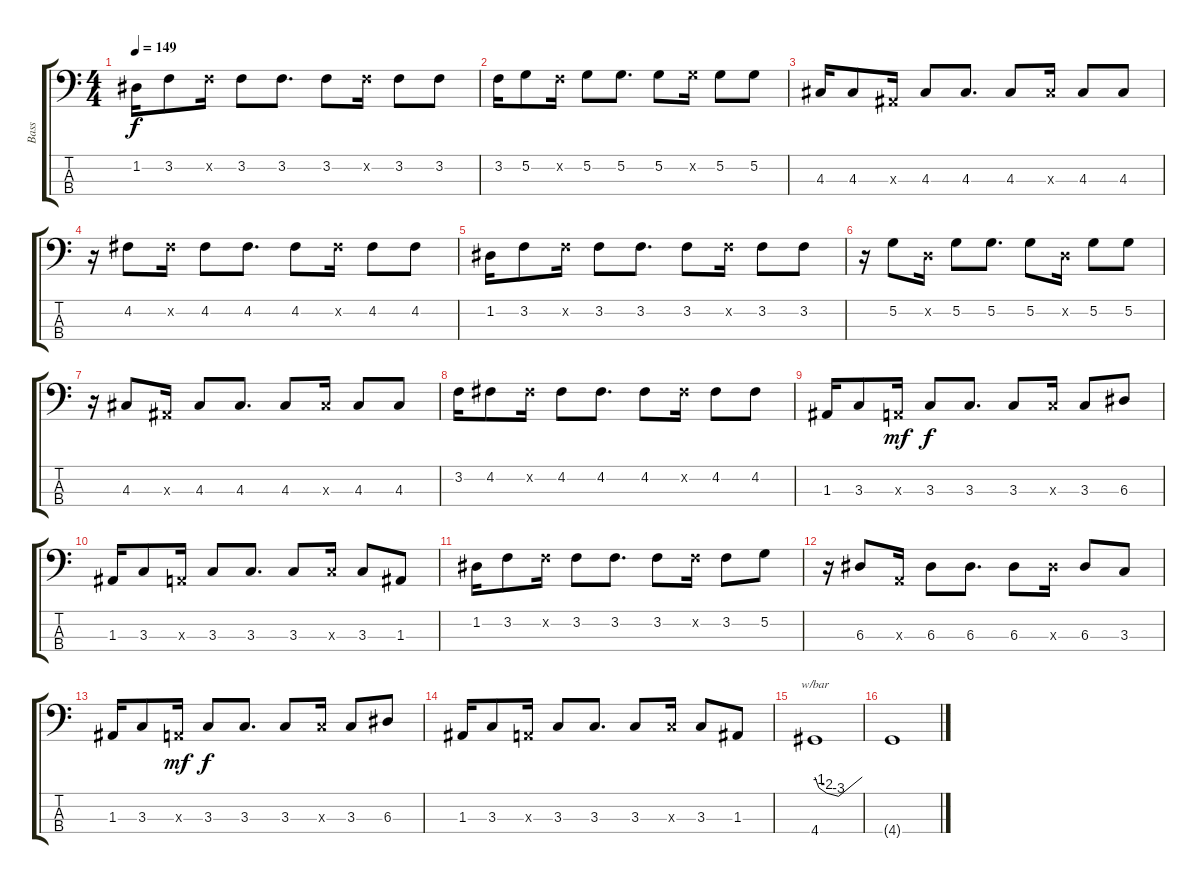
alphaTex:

\track ("Bass" "Bass") {instrument synthbass1}
\staff {score tabs}
\tuning (G2 D2 A1 E1) {hide}
\ts (4 4)
\tempo 149
\clef f4
\ks c
1.2.16{dy f} 3.2.8 3.2{x}.16 3.2.8 3.2.8{d} 3.2.8 3.2{x}.16 3.2.8 3.2.8 |
3.2.16 5.2.8 3.2{x}.16 5.2.8 5.2.8{d} 5.2.8 5.2{x}.16 5.2.8 5.2.8 |
4.3.16 4.3.8 1.3{x}.16 4.3.8 4.3.8{d} 4.3.8 4.3{x}.16 4.3.8 4.3.8 |
r.16 4.2.8 4.2{x}.16 4.2.8 4.2.8{d} 4.2.8 4.2{x}.16 4.2.8 4.2.8 |
1.2.16 3.2.8 3.2{x}.16 3.2.8 3.2.8{d} 3.2.8 3.2{x}.16 3.2.8 3.2.8 |
r.16 5.2.8 0.2{x}.16 5.2.8 5.2.8{d} 5.2.8 0.2{x}.16 5.2.8 5.2.8 |
r.16 4.3.8 1.3{x}.16 4.3.8 4.3.8{d} 4.3.8 4.3{x}.16 4.3.8 4.3.8 |
3.2.16 4.2.8 4.2{x}.16 4.2.8 4.2.8{d} 4.2.8 4.2{x}.16 4.2.8 4.2.8 |
1.3.16 3.3.8 0.3{x}.16{dy mf} 3.3.8{dy f} 3.3.8{d} 3.3.8 3.3{x}.16 3.3.8 6.3.8 |
1.3.16 3.3.8 0.3{x}.16 3.3.8 3.3.8{d} 3.3.8 3.3{x}.16 3.3.8 1.3.8 |
1.2.16 3.2.8 3.2{x}.16 3.2.8 3.2.8{d} 3.2.8 3.2{x}.16 3.2.8 5.2.8 |
r.16 6.3.8 0.3{x}.16 6.3.8 6.3.8{d} 6.3.8 6.3{x}.16 6.3.8 3.3.8 |
1.3.16 3.3.8 0.3{x}.16{dy mf} 3.3.8{dy f} 3.3.8{d} 3.3.8 3.3{x}.16 3.3.8 6.3.8 |
1.3.16 3.3.8 0.3{x}.16 3.3.8 3.3.8{d} 3.3.8 3.3{x}.16 3.3.8 1.3.8 |
4.4.1{tbe (custom default 0 0 5 -4 15 -8 30 -12 60 0)} |
4.4{t}.1
